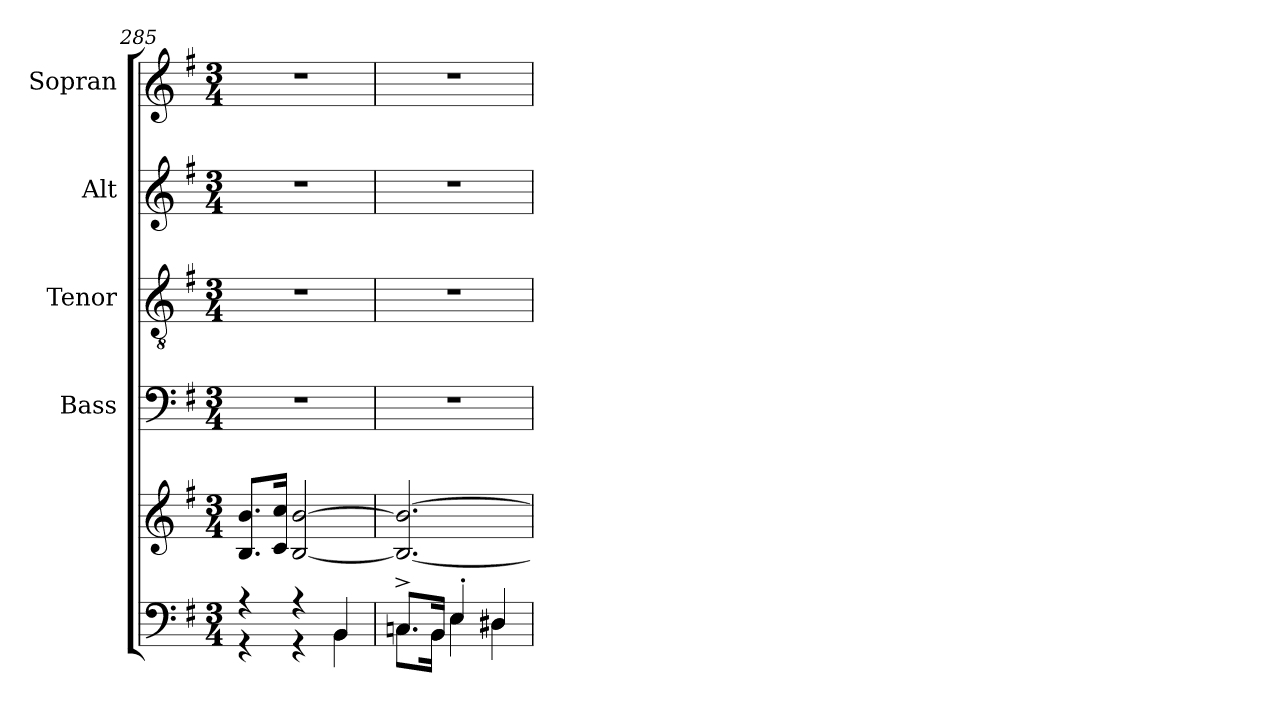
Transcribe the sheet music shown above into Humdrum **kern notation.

**kern	**kern	**kern	**kern	**kern	**kern
*part5	*part5	*part4	*part3	*part2	*part1
*staff6	*staff5	*staff4	*staff3	*staff2	*staff1
*	*	*I"Bass	*I"Tenor	*I"Alt	*I"Sopran
*	*	*I'B.	*I'T.	*I'A.	*I'S.
!!LO:LB:g=z
*clefF4	*clefG2	*clefF4	*clefGv2	*clefG2	*clefG2
*k[f#]	*k[f#]	*k[f#]	*k[f#]	*k[f#]	*k[f#]
*G:	*G:	*G:	*G:	*G:	*G:
*M3/4	*M3/4	*M3/4	*M3/4	*M3/4	*M3/4
=285	=285	=285	=285	=285	=285
*^	*	*	*	*	*
4r	4r	8.B/ 8.b/L	2.r	2.r	2.r	2.r
.	.	16c/ 16cc/Jk	.	.	.	.
4r	4r	[2B/ [2b/	.	.	.	.
4BB/	4BB\	.	.	.	.	.
=286	=286	=286	=286	=286	=286	=286
8.Cn^>/L	8.C\L	2.B/_ 2.b/_	2.r	2.r	2.r	2.r
16BB/Jk	16BB\Jk	.	.	.	.	.
4E'>/	4E\	.	.	.	.	.
4D#X/	4D#\	.	.	.	.	.
*v	*v	*	*	*	*	*
=	=	=	=	=	=
*-	*-	*-	*-	*-	*-
